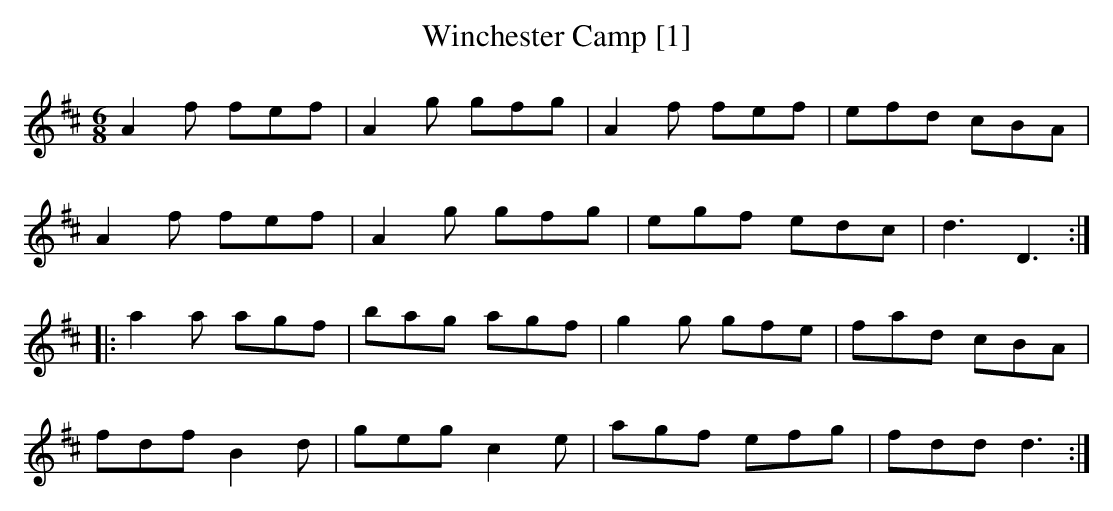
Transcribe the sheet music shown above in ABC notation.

X:1
T:Winchester Camp [1]
M:6/8
L:1/8
K:D
A2f fef|A2g gfg|A2f fef|efd cBA|
A2f fef|A2g gfg|egf edc|d3 D3:|
|:a2a agf|bag agf|g2g gfe|fad cBA|
fdf B2d|geg c2e|agf efg|fdd d3:|]
